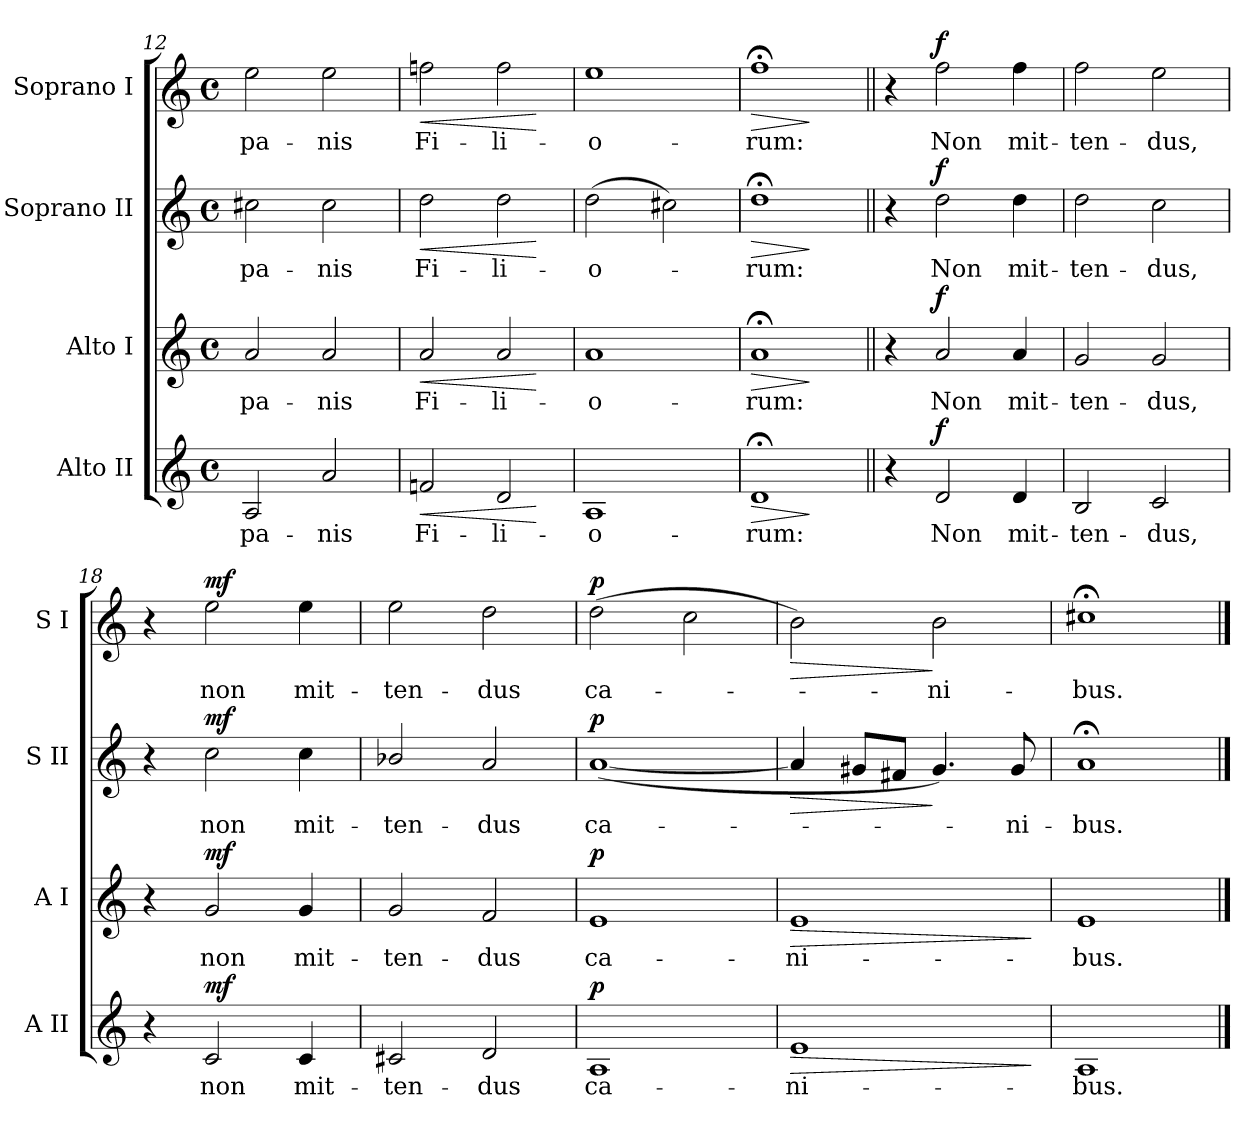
**kern	**text	**dynam	**kern	**text	**dynam	**kern	**text	**dynam	**kern	**text	**dynam
*part4	*part4	*part4	*part3	*part3	*part3	*part2	*part2	*part2	*part1	*part1	*part1
*staff4	*staff4	*staff4	*staff3	*staff3	*staff3	*staff2	*staff2	*staff2	*staff1	*staff1	*staff1
*I"Alto II	*	*	*I"Alto I	*	*	*I"Soprano II	*	*	*I"Soprano I	*	*
*I'A II	*	*	*I'A I	*	*	*I'S II	*	*	*I'S I	*	*
*clefG2	*	*	*clefG2	*	*	*clefG2	*	*	*clefG2	*	*
*k[]	*	*	*k[]	*	*	*k[]	*	*	*k[]	*	*
*C:	*	*	*C:	*	*	*C:	*	*	*C:	*	*
*M4/4	*	*	*M4/4	*	*	*M4/4	*	*	*M4/4	*	*
*met(c)	*	*	*met(c)	*	*	*met(c)	*	*	*met(c)	*	*
=12	=12	=12	=12	=12	=12	=12	=12	=12	=12	=12	=12
!	!LO:LY:b	!	!	!LO:LY:b	!	!	!LO:LY:b	!	!	!LO:LY:b	!
2A	pa-	.	2a	pa-	.	2cc#X	pa-	.	2ee	pa-	.
!	!LO:LY:b	!	!	!LO:LY:b	!	!	!LO:LY:b	!	!	!LO:LY:b	!
2a	-nis	.	2a	-nis	.	2cc#	-nis	.	2ee	-nis	.
=13	=13	=13	=13	=13	=13	=13	=13	=13	=13	=13	=13
!	!LO:LY:b	!LO:HP:b	!	!LO:LY:b	!LO:HP:b	!	!LO:LY:b	!LO:HP:b	!	!LO:LY:b	!LO:HP:b
2fn	Fi-	<	2a	Fi-	<	2dd	Fi-	<	2ffn	Fi-	<
!	!LO:LY:b	!	!	!LO:LY:b	!	!	!LO:LY:b	!	!	!LO:LY:b	!
2d	-li-	.	2a	-li-	.	2dd	-li-	.	2ff	-li-	.
.	.	[	.	.	[	.	.	[	.	.	[
=14	=14	=14	=14	=14	=14	=14	=14	=14	=14	=14	=14
!	!LO:LY:b	!	!	!LO:LY:b	!	!	!LO:LY:b	!	!	!LO:LY:b	!
1A	-o-	.	1a	-o-	.	(>2dd	-o-	.	1ee	-o-	.
.	.	.	.	.	.	2cc#X)	.	.	.	.	.
=15	=15	=15	=15	=15	=15	=15	=15	=15	=15	=15	=15
!	!LO:LY:b	!LO:HP:b	!	!LO:LY:b	!LO:HP:b	!	!LO:LY:b	!LO:HP:b	!	!LO:LY:b	!LO:HP:b
1d;<	-rum:	>	1a;<	-rum:	>	1dd;<	rum:	>	1ff;<	-rum:	>
.	.	]	.	.	]	.	.	]	.	.	]
!!LO:LB:g=z
=16||	=16||	=16||	=16||	=16||	=16||	=16||	=16||	=16||	=16||	=16||	=16||
4r	.	.	4r	.	.	4r	.	.	4r	.	.
!	!LO:LY:b	!LO:DY:b	!	!LO:LY:b	!LO:DY:b	!	!LO:LY:b	!LO:DY:b	!	!LO:LY:b	!LO:DY:b
2d	Non	f	2a	Non	f	2dd	Non	f	2ff	Non	f
!	!LO:LY:b	!	!	!LO:LY:b	!	!	!LO:LY:b	!	!	!LO:LY:b	!
4d	mit-	.	4a	mit-	.	4dd	mit-	.	4ff	mit-	.
=17	=17	=17	=17	=17	=17	=17	=17	=17	=17	=17	=17
!	!LO:LY:b	!	!	!LO:LY:b	!	!	!LO:LY:b	!	!	!LO:LY:b	!
2B	-ten-	.	2g	-ten-	.	2dd	-ten-	.	2ff	-ten-	.
!	!LO:LY:b	!	!	!LO:LY:b	!	!	!LO:LY:b	!	!	!LO:LY:b	!
2c	-dus,	.	2g	-dus,	.	2cc	-dus,	.	2ee	-dus,	.
=18	=18	=18	=18	=18	=18	=18	=18	=18	=18	=18	=18
4r	.	.	4r	.	.	4r	.	.	4r	.	.
!	!LO:LY:b	!LO:DY:b	!	!LO:LY:b	!LO:DY:b	!	!LO:LY:b	!LO:DY:b	!	!LO:LY:b	!LO:DY:b
2c	non	mf	2g	non	mf	2cc	non	mf	2ee	non	mf
!	!LO:LY:b	!	!	!LO:LY:b	!	!	!LO:LY:b	!	!	!LO:LY:b	!
4c	mit-	.	4g	mit-	.	4cc	mit-	.	4ee	mit-	.
=19	=19	=19	=19	=19	=19	=19	=19	=19	=19	=19	=19
!	!LO:LY:b	!	!	!LO:LY:b	!	!	!LO:LY:b	!	!	!LO:LY:b	!
2c#X	-ten-	.	2g	-ten-	.	2b-X/	-ten-	.	2ee	-ten-	.
!	!LO:LY:b	!	!	!LO:LY:b	!	!	!LO:LY:b	!	!	!LO:LY:b	!
2d	-dus	.	2f	-dus	.	2a	-dus	.	2dd	-dus	.
=20	=20	=20	=20	=20	=20	=20	=20	=20	=20	=20	=20
!	!LO:LY:b	!LO:DY:b	!	!LO:LY:b	!LO:DY:b	!	!LO:LY:b	!LO:DY:b	!	!LO:LY:b	!LO:DY:b
1A	ca-	p	1e	ca-	p	(<[1a	ca-	p	(>2dd	ca-	p
.	.	.	.	.	.	.	.	.	2cc	.	.
=21	=21	=21	=21	=21	=21	=21	=21	=21	=21	=21	=21
!	!LO:LY:b	!LO:HP:b	!	!LO:LY:b	!LO:HP:b	!	!	!LO:HP:b	!	!	!LO:HP:b
1e	-ni-	>	1e	-ni-	>	4a]	.	>	2b)	.	>
.	.	.	.	.	.	8g#XL	.	.	.	.	.
.	.	.	.	.	.	8f#XJ	.	.	.	.	.
!	!	!	!	!	!	!	!	!	!	!LO:LY:b	!
.	.	.	.	.	.	4.g#)	.	]	2b	ni-	]
!	!	!	!	!	!	!	!LO:LY:b	!	!	!	!
.	.	.	.	.	.	8g#	ni-	.	.	.	.
.	.	]	.	.	]	.	.	.	.	.	.
=22	=22	=22	=22	=22	=22	=22	=22	=22	=22	=22	=22
!	!LO:LY:b	!	!	!LO:LY:b	!	!	!LO:LY:b	!	!	!LO:LY:b	!
1A	-bus.	.	1e	-bus.	.	1a;<	-bus.	.	1cc#X;<	-bus.	.
==	==	==	==	==	==	==	==	==	==	==	==
*-	*-	*-	*-	*-	*-	*-	*-	*-	*-	*-	*-
